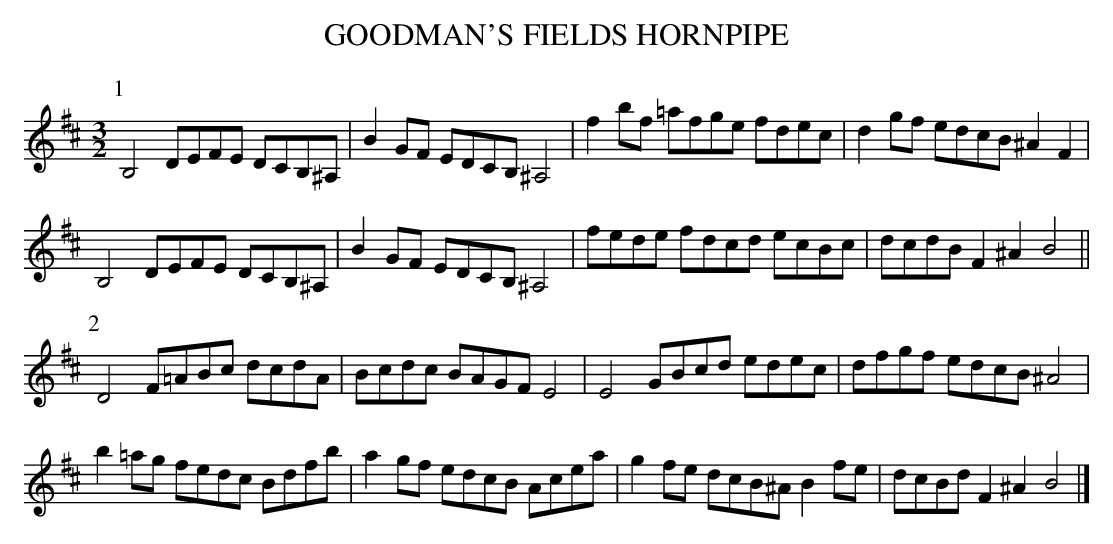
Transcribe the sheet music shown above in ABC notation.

X:1
T:GOODMAN'S FIELDS HORNPIPE
M:3/2
L:1/8
K:D
P:1
B,4 DEFE DCB,^A,   | B2 GF EDCB, ^A,4 | f2 bf =afge fdec  | d2 gf edcB ^A2 F2 |
B,4 DEFE DCB,^A,   | B2 GF EDCB, ^A,4 | fede   fdcd ecBc  | dcdB  F2   ^A2 B4 ||
P:2
D4 F=ABc dcdA   | Bcdc  BAGF  E4 | E4     GBcd edec  | dfgf  edcB    ^A4 |
b2 =ag fedc Bdfb| a2 gf edcB Acea| g2 fe  dcB^A B2 fe| dcBd  F2   ^A2  B4|]
